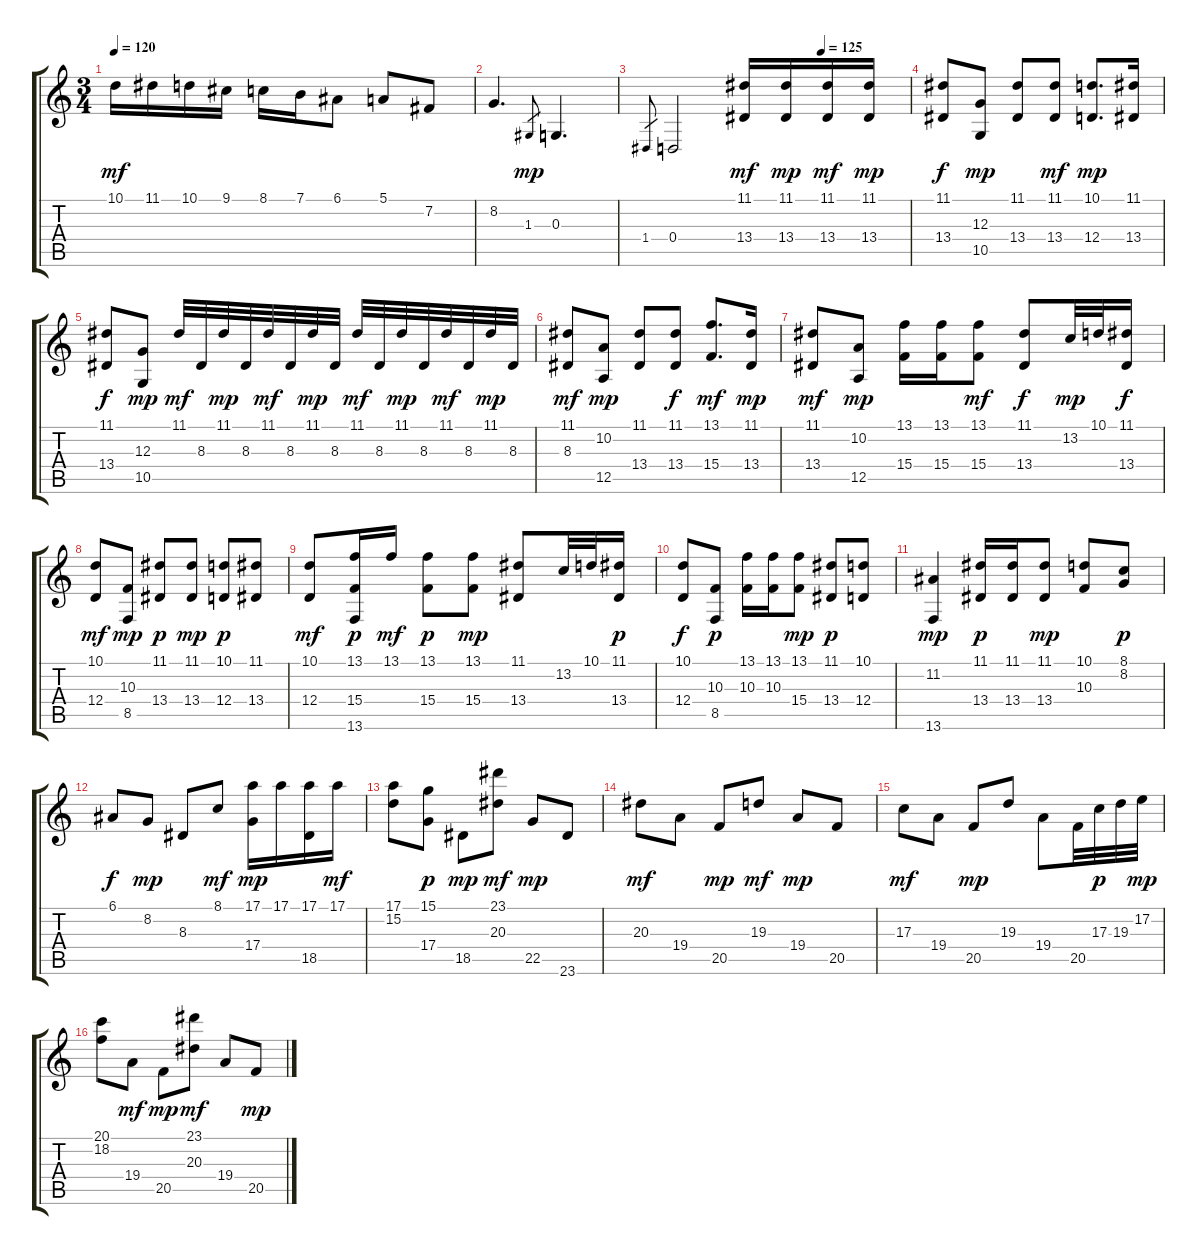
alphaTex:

\track "" {instrument acousticgrandpiano}
\staff {score tabs}
\tuning (E4 B3 G3 D3 A2 E2) {hide}
\ts (3 4)
\tempo 120
\clef g2
\ks c
10.1.16{dy mf} 11.1.16 10.1.16 9.1.16 8.1.16 7.1.16 6.1.8 5.1.8 7.2.8 |
8.2.4{d} 1.3.8{gr dy mp} 0.3.4{d} |
\tempo (125 0.6666666666666666)
1.4.8{gr} 0.4.2 (11.1 13.4).16{dy mf} (11.1 13.4).16{dy mp} (11.1 13.4).16{dy mf} (11.1 13.4).16{dy mp} |
(11.1 13.4).8{dy f} (12.3 10.5).8{dy mp} (11.1 13.4).8 (11.1 13.4).8{dy mf} (10.1 12.4).8{d dy mp} (11.1 13.4).16 |
(11.1 13.4).8{dy f} (12.3 10.5).8{dy mp} 11.1.32{dy mf} 8.3.32 11.1.32{dy mp} 8.3.32 11.1.32{dy mf} 8.3.32 11.1.32{dy mp} 8.3.32 11.1.32{dy mf} 8.3.32 11.1.32{dy mp} 8.3.32 11.1.32{dy mf} 8.3.32 11.1.32{dy mp} 8.3.32 |
(11.1 8.3).8{dy mf} (10.2 12.5).8{dy mp} (11.1 13.4).8 (11.1 13.4).8{dy f} (13.1 15.4).8{d dy mf} (11.1 13.4).16{dy mp} |
(11.1 13.4).8{dy mf} (10.2 12.5).8{dy mp} (13.1 15.4).16 (13.1 15.4).16 (13.1 15.4).8{dy mf} (11.1 13.4).8{dy f} 13.2.32{dy mp} 10.1.32 (11.1 13.4).16{dy f} |
(10.1 12.4).8{dy mf} (10.3 8.5).8{dy mp} (11.1 13.4).8{dy p} (11.1 13.4).8{dy mp} (10.1 12.4).8{dy p} (11.1 13.4).8 |
(10.1 12.4).8{dy mf} (13.1 15.4 13.6).16{dy p} 13.1.16{dy mf} (13.1 15.4).8{dy p} (13.1 15.4).8{dy mp} (11.1 13.4).8 13.2.32 10.1.32 (11.1 13.4).16{dy p} |
(10.1 12.4).8{dy f} (10.3 8.5).8{dy p} (13.1 10.3).16 (13.1 10.3).16 (13.1 15.4).8{dy mp} (11.1 13.4).8{dy p} (10.1 12.4).8 |
(11.2 13.6).4{dy mp} (11.1 13.4).16{dy p} (11.1 13.4).16 (11.1 13.4).8{dy mp} (10.1 10.3).8 (8.1 8.2).8{dy p} |
6.1.8{dy f} 8.2.8{dy mp} 8.3.8 8.1.8{dy mf} (17.1 17.4).16{dy mp} 17.1.16 (17.1 18.5).16 17.1.16{dy mf} |
(17.1 15.2).8 (15.1 17.4).8{dy p} 18.5.8{dy mp} (23.1 20.3).8{dy mf} 22.5.8{dy mp} 23.6.8 |
20.3.8{dy mf} 19.4.8 20.5.8{dy mp} 19.3.8{dy mf} 19.4.8{dy mp} 20.5.8 |
17.3.8{dy mf} 19.4.8 20.5.8{dy mp} 19.3.8 19.4.8 20.5.32 17.3.32{dy p} 19.3.32 17.2.32{dy mp} |
(20.1 18.2).8 19.4.8{dy mf} 20.5.8{dy mp} (23.1 20.3).8{dy mf} 19.4.8 20.5.8{dy mp}
